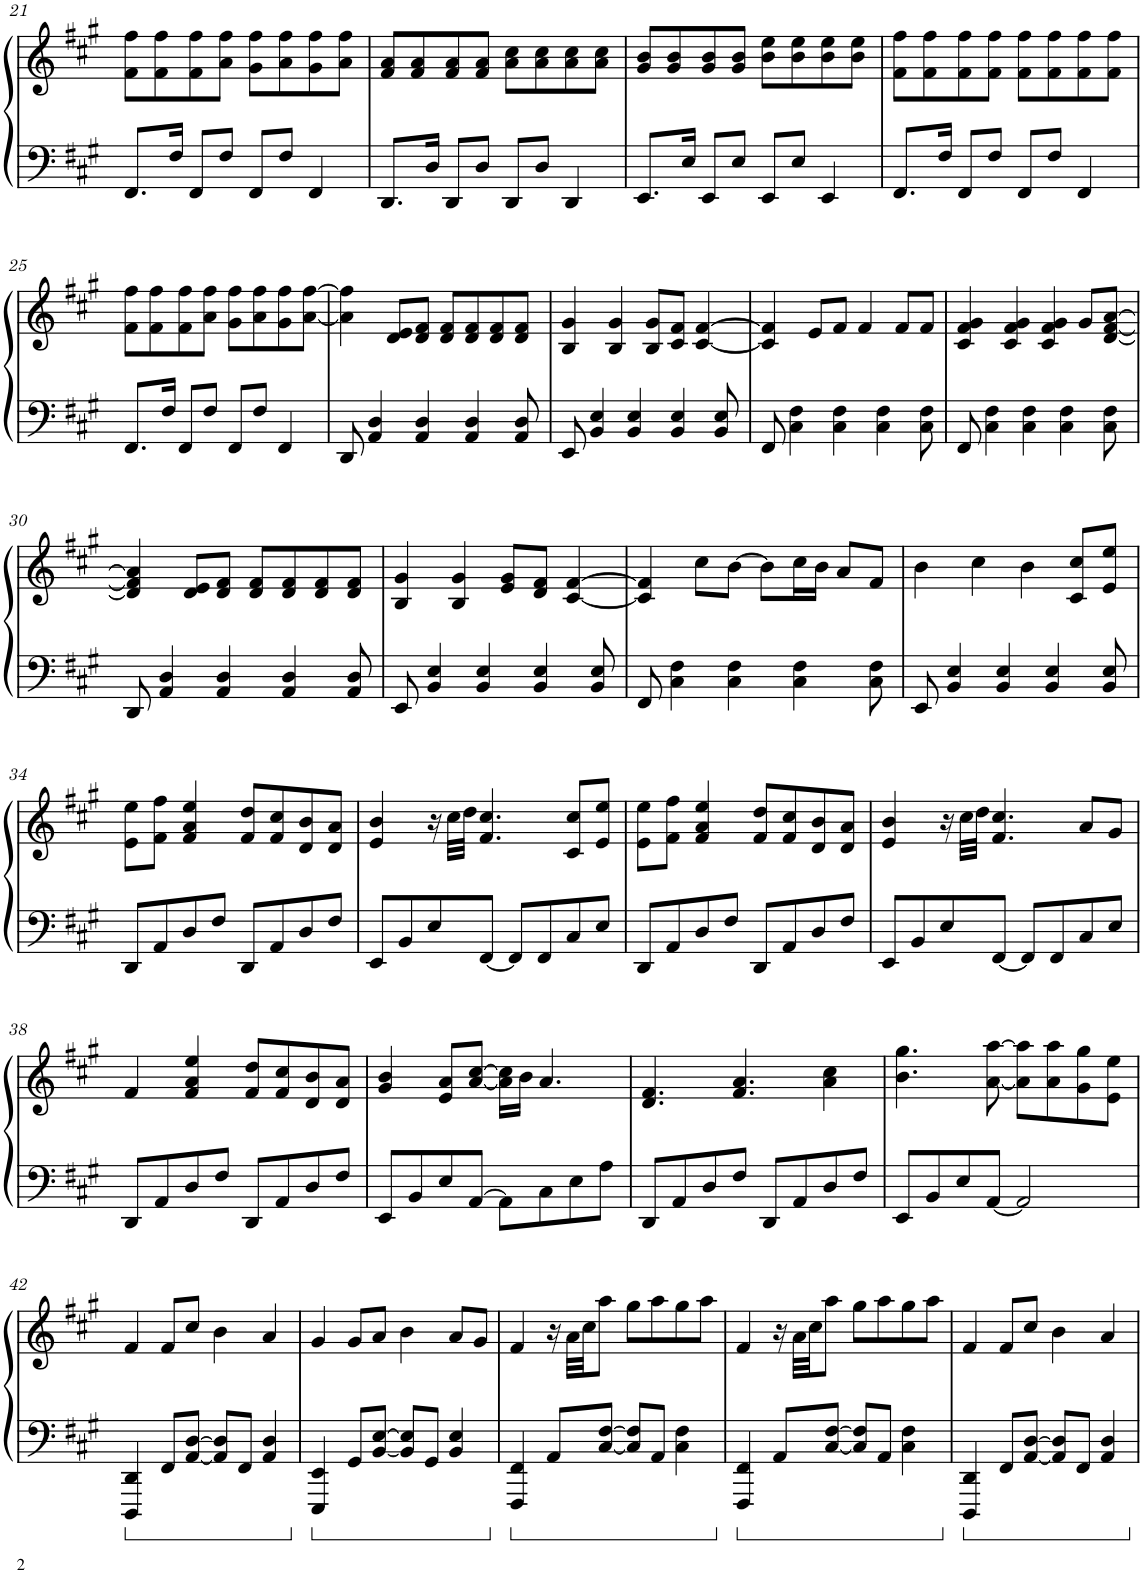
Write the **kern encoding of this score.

**kern	**kern
*part1	*part1
*staff2	*staff1
*I"Piano	*
*I'Pno.	*
!!LO:PB:g=z
*clefF4	*clefG2
*k[f#c#g#]	*k[f#c#g#]
*M4/4	*M4/4
=21	=21
8.FF#/L	8f#\ 8ff#\L
.	8f#\ 8ff#\
16F#/Jk	.
8FF#/L	8f#\ 8ff#\
8F#/J	8a\ 8ff#\J
8FF#/L	8g#\ 8ff#\L
8F#/J	8a\ 8ff#\
4FF#/	8g#\ 8ff#\
.	8a\ 8ff#\J
=22	=22
8.DD/L	8f#/ 8a/L
.	8f#/ 8a/
16D/Jk	.
8DD/L	8f#/ 8a/
8D/J	8f#/ 8a/J
8DD/L	8a\ 8cc#\L
8D/J	8a\ 8cc#\
4DD/	8a\ 8cc#\
.	8a\ 8cc#\J
=23	=23
8.EE/L	8g#/ 8b/L
.	8g#/ 8b/
16E/Jk	.
8EE/L	8g#/ 8b/
8E/J	8g#/ 8b/J
8EE/L	8b\ 8ee\L
8E/J	8b\ 8ee\
4EE/	8b\ 8ee\
.	8b\ 8ee\J
=24	=24
8.FF#/L	8f#\ 8ff#\L
.	8f#\ 8ff#\
16F#/Jk	.
8FF#/L	8f#\ 8ff#\
8F#/J	8f#\ 8ff#\J
8FF#/L	8f#\ 8ff#\L
8F#/J	8f#\ 8ff#\
4FF#/	8f#\ 8ff#\
.	8f#\ 8ff#\J
!!LO:LB:g=z
=25	=25
8.FF#/L	8f#\ 8ff#\L
.	8f#\ 8ff#\
16F#/Jk	.
8FF#/L	8f#\ 8ff#\
8F#/J	8a\ 8ff#\J
8FF#/L	8g#\ 8ff#\L
8F#/J	8a\ 8ff#\
4FF#/	8g#\ 8ff#\
.	[8a\ [8ff#\J
=26	=26
8DD/	4a\] 4ff#\]
4AA/ 4D/	.
.	8d/ 8e/L
4AA/ 4D/	8d/ 8f#/J
.	8d/ 8f#/L
4AA/ 4D/	8d/ 8f#/
.	8d/ 8f#/
8AA/ 8D/	8d/ 8f#/J
=27	=27
8EE/	4B/ 4g#/
4BB/ 4E/	.
.	4B/ 4g#/
4BB/ 4E/	.
.	8B/ 8g#/L
4BB/ 4E/	8c#/ 8f#/J
.	[4c#/ [4f#/
8BB/ 8E/	.
=28	=28
8FF#/	4c#/] 4f#/]
4C#\ 4F#\	.
.	8e/L
4C#\ 4F#\	8f#/J
.	4f#/
4C#\ 4F#\	.
.	8f#/L
8C#\ 8F#\	8f#/J
=29	=29
8FF#/	4c#/ 4f#/ 4g#/
4C#\ 4F#\	.
.	4c#/ 4f#/ 4g#/
4C#\ 4F#\	.
.	4c#/ 4f#/ 4g#/
4C#\ 4F#\	.
.	8g#/L
8C#\ 8F#\	[8d/ [8f#/ [8a/J
!!LO:LB:g=z
=30	=30
8DD/	4d/] 4f#/] 4a/]
4AA/ 4D/	.
.	8d/ 8e/L
4AA/ 4D/	8d/ 8f#/J
.	8d/ 8f#/L
4AA/ 4D/	8d/ 8f#/
.	8d/ 8f#/
8AA/ 8D/	8d/ 8f#/J
=31	=31
8EE/	4B/ 4g#/
4BB/ 4E/	.
.	4B/ 4g#/
4BB/ 4E/	.
.	8e/ 8g#/L
4BB/ 4E/	8d/ 8f#/J
.	[4c#/ [4f#/
8BB/ 8E/	.
=32	=32
8FF#/	4c#/] 4f#/]
4C#\ 4F#\	.
.	8cc#\L
4C#\ 4F#\	[8b\J
.	8b\L]
4C#\ 4F#\	16cc#\L
.	16b\JJ
.	8a/L
8C#\ 8F#\	8f#/J
=33	=33
8EE/	4b\
4BB/ 4E/	.
.	4cc#\
4BB/ 4E/	.
.	4b\
4BB/ 4E/	.
.	8c#/ 8cc#/L
8BB/ 8E/	8e/ 8ee/J
!!LO:LB:g=z
=34	=34
8DD/L	8e\ 8ee\L
8AA/	8f#\ 8ff#\J
8D/	4f#/ 4a/ 4ee/
8F#/J	.
8DD/L	8f#/ 8dd/L
8AA/	8f#/ 8cc#/
8D/	8d/ 8b/
8F#/J	8d/ 8a/J
=35	=35
8EE/L	4e/ 4b/
8BB/	.
8E/	16r
.	32cc#\LLL
.	32dd\JJJ
[8FF#/J	4.f#/ 4.cc#/
8FF#/L]	.
8FF#/	.
8C#/	8c#/ 8cc#/L
8E/J	8e/ 8ee/J
=36	=36
8DD/L	8e\ 8ee\L
8AA/	8f#\ 8ff#\J
8D/	4f#/ 4a/ 4ee/
8F#/J	.
8DD/L	8f#/ 8dd/L
8AA/	8f#/ 8cc#/
8D/	8d/ 8b/
8F#/J	8d/ 8a/J
=37	=37
8EE/L	4e/ 4b/
8BB/	.
8E/	16r
.	32cc#\LLL
.	32dd\JJJ
[8FF#/J	4.f#/ 4.cc#/
8FF#/L]	.
8FF#/	.
8C#/	8a/L
8E/J	8g#/J
!!LO:LB:g=z
=38	=38
8DD/L	4f#/
8AA/	.
8D/	4f#/ 4a/ 4ee/
8F#/J	.
8DD/L	8f#/ 8dd/L
8AA/	8f#/ 8cc#/
8D/	8d/ 8b/
8F#/J	8d/ 8a/J
=39	=39
8EE/L	4g#/ 4b/
8BB/	.
8E/	8e/ 8a/L
[8AA/J	[8a/ [8cc#/J
8AA\L]	16a\] 16cc#\]LL
.	16b\JJ
8C#\	4.a/
8E\	.
8A\J	.
=40	=40
8DD/L	4.d/ 4.f#/
8AA/	.
8D/	.
8F#/J	4.f#/ 4.a/
8DD/L	.
8AA/	.
8D/	4a\ 4cc#\
8F#/J	.
=41	=41
8EE/L	4.b\ 4.gg#\
8BB/	.
8E/	.
[8AA/J	[8a\ [8aa\
2AA/]	8a\] 8aa\]L
.	8a\ 8aa\
.	8g#\ 8gg#\
.	8e\ 8ee\J
!!LO:LB:g=z
=42	=42
4DDD/ 4DD/	4f#/
8FF#/L	8f#/L
[8AA/ [8D/J	8cc#/J
8AA/] 8D/]L	4b\
8FF#/J	.
4AA/ 4D/	4a/
=43	=43
4EEE/ 4EE/	4g#/
8GG#/L	8g#/L
[8BB/ [8E/J	8a/J
8BB/] 8E/]L	4b\
8GG#/J	.
4BB/ 4E/	8a/L
.	8g#/J
=44	=44
4FFF#/ 4FF#/	4f#/
8AA/L	16r
.	32a\LLL
.	32cc#\JJ
[8C#/ [8F#/J	8aa\J
8C#/] 8F#/]L	8gg#\L
8AA/J	8aa\
4C#\ 4F#\	8gg#\
.	8aa\J
=45	=45
4FFF#/ 4FF#/	4f#/
8AA/L	16r
.	32a\LLL
.	32cc#\JJ
[8C#/ [8F#/J	8aa\J
8C#/] 8F#/]L	8gg#\L
8AA/J	8aa\
4C#\ 4F#\	8gg#\
.	8aa\J
=46	=46
4DDD/ 4DD/	4f#/
8FF#/L	8f#/L
[8AA/ [8D/J	8cc#/J
8AA/] 8D/]L	4b\
8FF#/J	.
4AA/ 4D/	4a/
=	=
*-	*-
